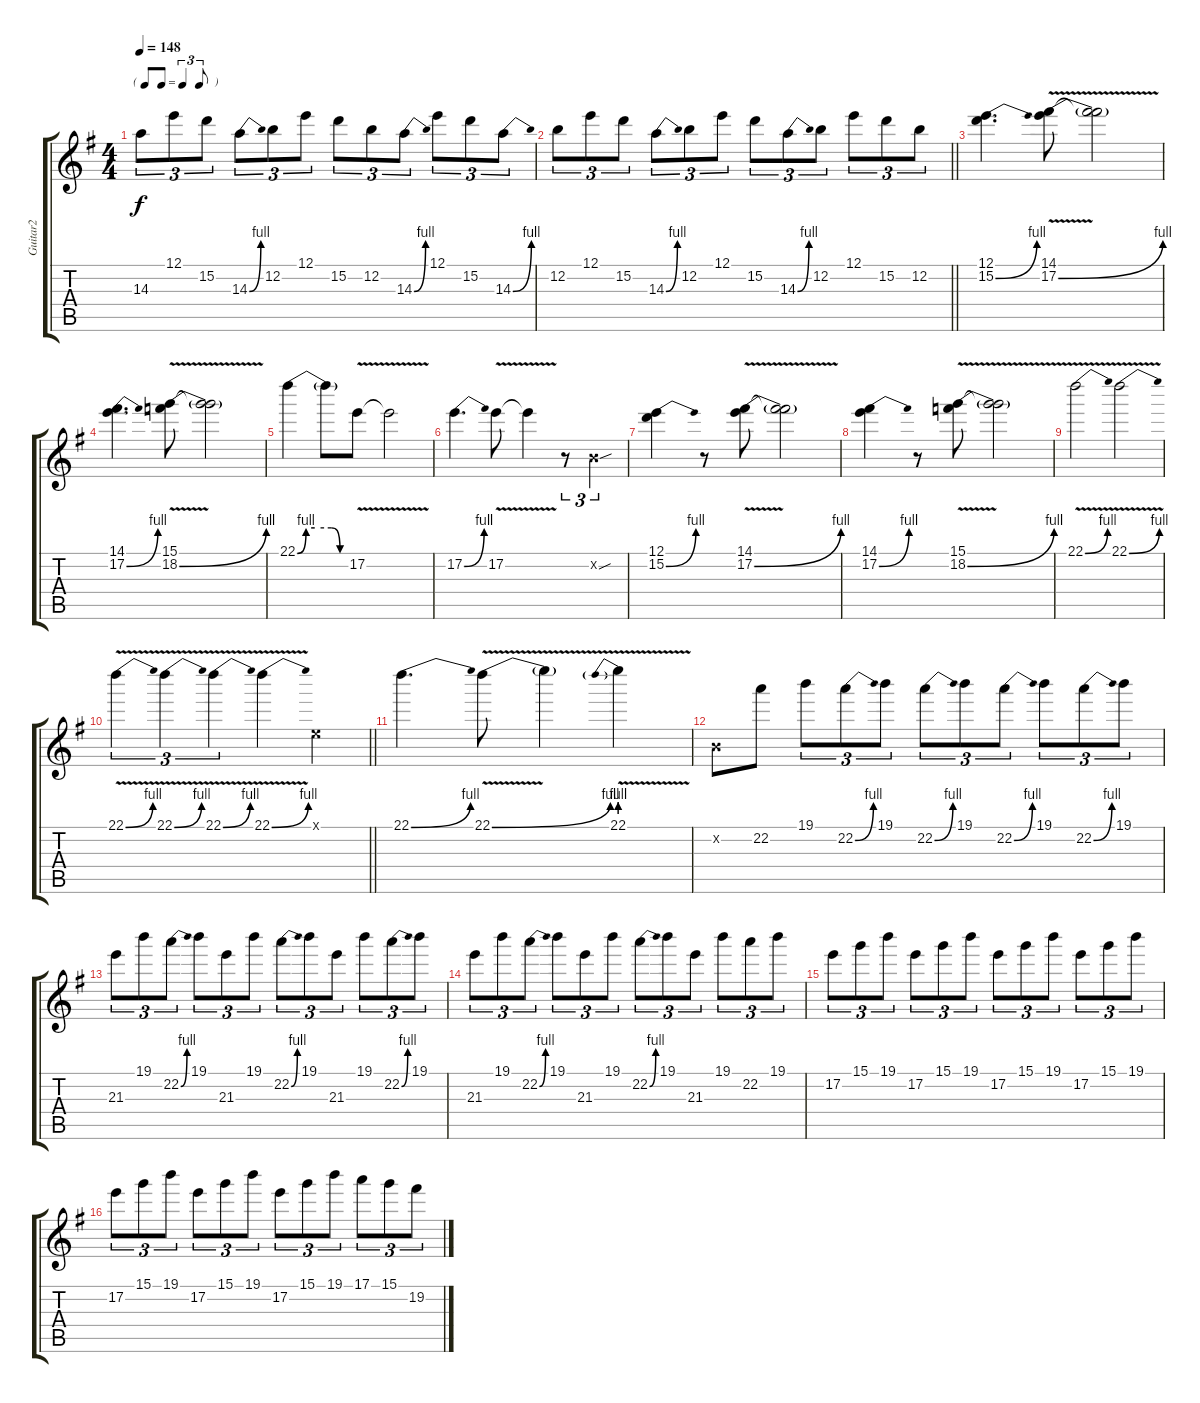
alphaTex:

\track ("Guitar2" "Guitar2") {instrument distortionguitar}
\staff {score tabs}
\tuning (E4 B3 G3 D3 A2 E2) {hide}
\ts (4 4)
\tf triplet8th
\tempo 148
\clef g2
\ks g
14.3{t}.8{tu (3 2) dy f} 12.1.8{tu (3 2)} 15.2.8{tu (3 2)} 14.3{be (bend 0 0 60 4)}.8{tu (3 2)} 12.2.8{tu (3 2)} 12.1.8{tu (3 2)} 15.2.8{tu (3 2)} 12.2.8{tu (3 2)} 14.3{be (bend 0 0 60 4)}.8{tu (3 2)} 12.1.8{tu (3 2)} 15.2.8{tu (3 2)} 14.3{be (bend 0 0 60 4)}.8{tu (3 2)} |
\barLineRight lightlight
12.2.8{tu (3 2)} 12.1.8{tu (3 2)} 15.2.8{tu (3 2)} 14.3{be (bend 0 0 60 4)}.8{tu (3 2)} 12.2.8{tu (3 2)} 12.1.8{tu (3 2)} 15.2.8{tu (3 2)} 14.3{be (bend 0 0 60 4)}.8{tu (3 2)} 12.2.8{tu (3 2)} 12.1.8{tu (3 2)} 15.2.8{tu (3 2)} 12.2.8{tu (3 2)} |
(12.1 15.2{be (bend 0 0 60 4)}).4{d} (14.1 17.2{be (bend 0 0 60 4) v}).8 (14.1{t} 17.2{t}).2 |
(14.1 17.2{be (bend 0 0 60 4)}).4{d} (15.1 18.2{be (bend 0 0 60 4) v}).8 (15.1{t} 18.2{t}).2 |
22.1{be (custom 0 0 10 4 20 4 39 4 49 0 60 0)}.4 22.1{t}.8 17.2{v}.8 17.2{t}.2 |
17.2{be (bend 0 0 60 4)}.4{d} 17.2{v}.8 17.2{t}.4 r.8{tu (3 2)} 0.2{sou x}.4{tu (3 2)} |
(12.1 15.2{be (bend 0 0 60 4)}).4 r.8 (14.1 17.2{be (bend 0 0 60 4) v}).8 (14.1{t} 17.2{t}).2 |
(14.1 17.2{be (bend 0 0 60 4)}).4 r.8 (15.1 18.2{be (bend 0 0 60 4) v}).8 (15.1{t} 18.2{t}).2 |
22.1{be (bend 0 0 60 4) v}.2 22.1{be (bend 0 0 60 4) v}.2 |
\barLineRight lightlight
22.1{be (bend 0 0 60 4) v}.4{tu (3 2)} 22.1{be (bend 0 0 60 4) v}.4{tu (3 2)} 22.1{be (bend 0 0 60 4) v}.4{tu (3 2)} 22.1{be (bend 0 0 60 4) v}.4 0.1{x}.4 |
22.1{be (bend 0 0 60 4)}.4{d} 22.1{be (bend 0 0 60 4) v}.8 22.1{t}.4 22.1{be (prebend 0 4 60 4) v}.4 |
0.2{x}.8 22.2.8 19.1.8{tu (3 2)} 22.2{be (bend 0 0 60 4)}.8{tu (3 2)} 19.1.8{tu (3 2)} 22.2{be (bend 0 0 60 4)}.8{tu (3 2)} 19.1.8{tu (3 2)} 22.2{be (bend 0 0 60 4)}.8{tu (3 2)} 19.1.8{tu (3 2)} 22.2{be (bend 0 0 60 4)}.8{tu (3 2)} 19.1.8{tu (3 2)} |
21.3.8{tu (3 2)} 19.1.8{tu (3 2)} 22.2{be (bend 0 0 60 4)}.8{tu (3 2)} 19.1.8{tu (3 2)} 21.3.8{tu (3 2)} 19.1.8{tu (3 2)} 22.2{be (bend 0 0 60 4)}.8{tu (3 2)} 19.1.8{tu (3 2)} 21.3.8{tu (3 2)} 19.1.8{tu (3 2)} 22.2{be (bend 0 0 60 4)}.8{tu (3 2)} 19.1.8{tu (3 2)} |
21.3.8{tu (3 2)} 19.1.8{tu (3 2)} 22.2{be (bend 0 0 60 4)}.8{tu (3 2)} 19.1.8{tu (3 2)} 21.3.8{tu (3 2)} 19.1.8{tu (3 2)} 22.2{be (bend 0 0 60 4)}.8{tu (3 2)} 19.1.8{tu (3 2)} 21.3.8{tu (3 2)} 19.1.8{tu (3 2)} 22.2.8{tu (3 2)} 19.1.8{tu (3 2)} |
17.2.8{tu (3 2)} 15.1.8{tu (3 2)} 19.1.8{tu (3 2)} 17.2.8{tu (3 2)} 15.1.8{tu (3 2)} 19.1.8{tu (3 2)} 17.2.8{tu (3 2)} 15.1.8{tu (3 2)} 19.1.8{tu (3 2)} 17.2.8{tu (3 2)} 15.1.8{tu (3 2)} 19.1.8{tu (3 2)} |
17.2.8{tu (3 2)} 15.1.8{tu (3 2)} 19.1.8{tu (3 2)} 17.2.8{tu (3 2)} 15.1.8{tu (3 2)} 19.1.8{tu (3 2)} 17.2.8{tu (3 2)} 15.1.8{tu (3 2)} 19.1.8{tu (3 2)} 17.1.8{tu (3 2)} 15.1.8{tu (3 2)} 19.2.8{tu (3 2)}
